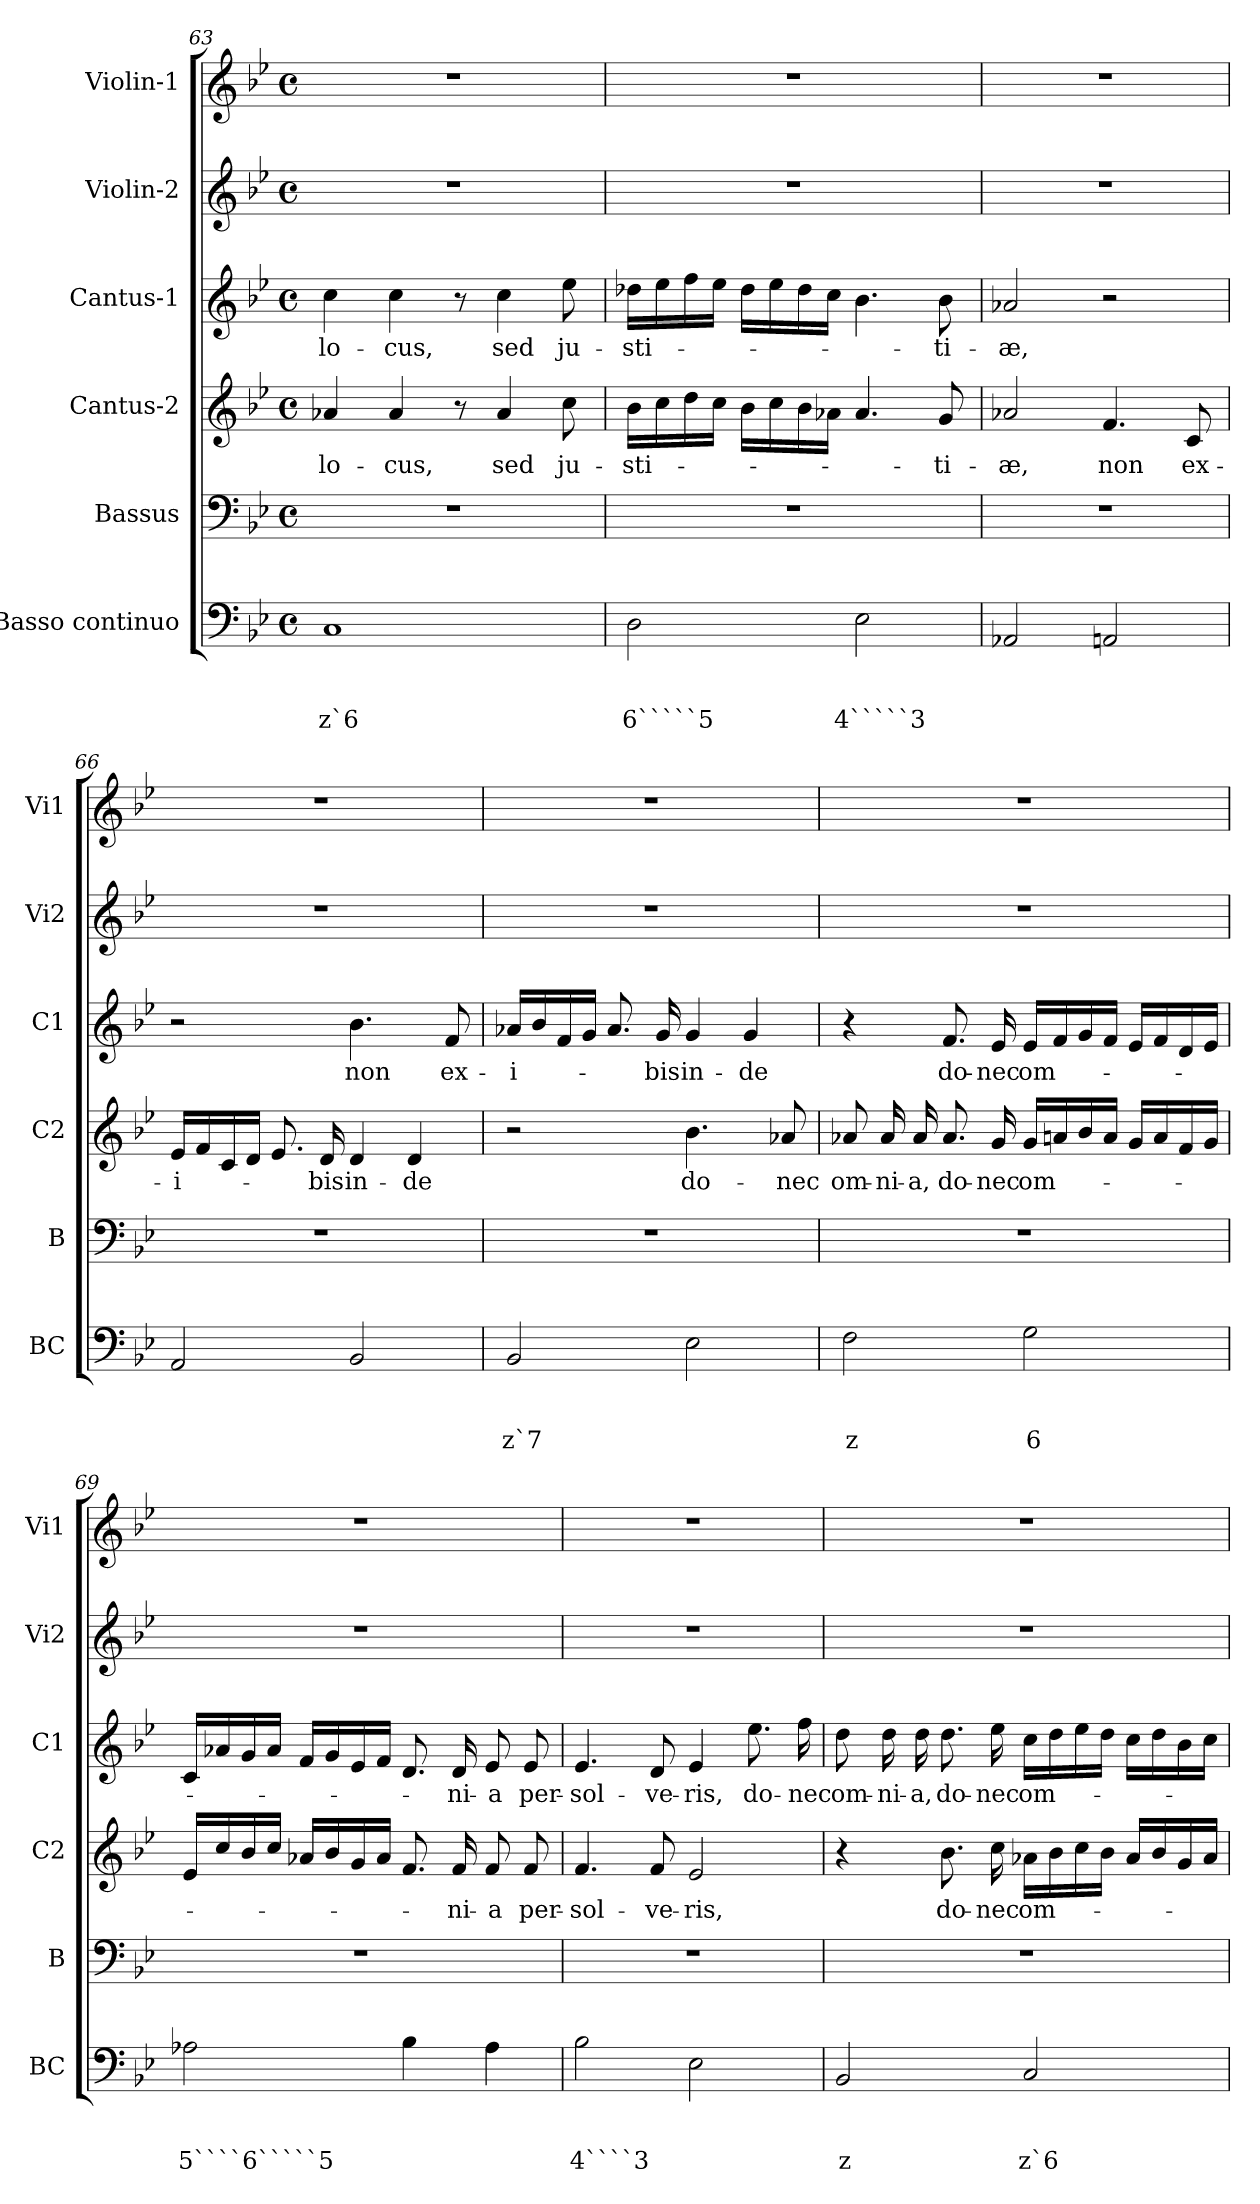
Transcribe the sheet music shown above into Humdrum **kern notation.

**kern	**text	**text	**text	**kern	**kern	**text	**kern	**text	**kern	**kern
*part6	*part6	*part6	*part6	*part5	*part4	*part4	*part3	*part3	*part2	*part1
*staff6	*staff6	*staff6	*staff6	*staff5	*staff4	*staff4	*staff3	*staff3	*staff2	*staff1
*I"Basso continuo	*	*	*	*I"Bassus	*I"Cantus-2	*	*I"Cantus-1	*	*I"Violin-2	*I"Violin-1
*I'BC	*	*	*	*I'B	*I'C2	*	*I'C1	*	*I'Vi2	*I'Vi1
*clefF4	*	*	*	*clefF4	*clefG2	*	*clefG2	*	*clefG2	*clefG2
*k[b-e-]	*	*	*	*k[b-e-]	*k[b-e-]	*	*k[b-e-]	*	*k[b-e-]	*k[b-e-]
*B-:	*	*	*	*B-:	*B-:	*	*B-:	*	*B-:	*B-:
*M4/4	*	*	*	*M4/4	*M4/4	*	*M4/4	*	*M4/4	*M4/4
*met(c)	*	*	*	*met(c)	*met(c)	*	*met(c)	*	*met(c)	*met(c)
=63	=63	=63	=63	=63	=63	=63	=63	=63	=63	=63
!	!	!	!LO:LY:b	!	!	!LO:LY:b	!	!LO:LY:b	!	!
1C	.	.	z`6	1r	4a-X/	lo-	4cc\	lo-	1r	1r
!	!	!	!	!	!	!LO:LY:b	!	!LO:LY:b	!	!
.	.	.	.	.	4a-/	-cus,	4cc\	-cus,	.	.
.	.	.	.	.	8r	.	8r	.	.	.
!	!	!	!	!	!	!LO:LY:b	!	!LO:LY:b	!	!
.	.	.	.	.	4a-/	sed	4cc\	sed	.	.
!	!	!	!	!	!	!LO:LY:b	!	!LO:LY:b	!	!
.	.	.	.	.	8cc\	ju-	8ee-\	ju-	.	.
=64	=64	=64	=64	=64	=64	=64	=64	=64	=64	=64
!	!	!	!LO:LY:b	!	!	!LO:LY:b	!	!LO:LY:b	!	!
2D\	.	.	6`````5	1r	16b-\LL	-sti-	16dd-X\LL	-sti-	1r	1r
.	.	.	.	.	16cc\	.	16ee-\	.	.	.
.	.	.	.	.	16dd\	.	16ff\	.	.	.
.	.	.	.	.	16cc\JJ	.	16ee-\JJ	.	.	.
.	.	.	.	.	16b-\LL	.	16dd-\LL	.	.	.
.	.	.	.	.	16cc\	.	16ee-\	.	.	.
.	.	.	.	.	16b-\	.	16dd-\	.	.	.
.	.	.	.	.	16a-X\JJ	.	16cc\JJ	.	.	.
!	!	!	!LO:LY:b	!	!	!	!	!	!	!
2E-\	.	.	4`````3	.	4.a-/	.	4.b-\	.	.	.
!	!	!	!	!	!	!LO:LY:b	!	!LO:LY:b	!	!
.	.	.	.	.	8g/	-ti-	8b-\	-ti-	.	.
=65	=65	=65	=65	=65	=65	=65	=65	=65	=65	=65
!	!	!	!	!	!	!LO:LY:b	!	!LO:LY:b	!	!
2AA-X/	.	.	.	1r	2a-X/	-æ,	2a-X/	-æ,	1r	1r
!	!	!	!	!	!	!LO:LY:b	!	!	!	!
2AAn/	.	.	.	.	4.f/	non	2r	.	.	.
!	!	!	!	!	!	!LO:LY:b	!	!	!	!
.	.	.	.	.	8c/	ex-	.	.	.	.
!!LO:PB:g=z
=66	=66	=66	=66	=66	=66	=66	=66	=66	=66	=66
!	!	!	!	!	!	!LO:LY:b	!	!	!	!
2AA/	.	.	.	1r	16e-/LL	-i-	2r	.	1r	1r
.	.	.	.	.	16f/	.	.	.	.	.
.	.	.	.	.	16c/	.	.	.	.	.
.	.	.	.	.	16d/JJ	.	.	.	.	.
.	.	.	.	.	8.e-/	.	.	.	.	.
!	!	!	!	!	!	!LO:LY:b	!	!	!	!
.	.	.	.	.	16d/	-bis	.	.	.	.
!	!	!	!	!	!	!LO:LY:b	!	!LO:LY:b	!	!
2BB-/	.	.	.	.	4d/	in-	4.b-\	non	.	.
!	!	!	!	!	!	!LO:LY:b	!	!	!	!
.	.	.	.	.	4d/	-de	.	.	.	.
!	!	!	!	!	!	!	!	!LO:LY:b	!	!
.	.	.	.	.	.	.	8f/	ex-	.	.
=67	=67	=67	=67	=67	=67	=67	=67	=67	=67	=67
!	!	!	!LO:LY:b	!	!	!	!	!LO:LY:b	!	!
2BB-/	.	.	z`7	1r	2r	.	16a-X/LL	-i-	1r	1r
.	.	.	.	.	.	.	16b-/	.	.	.
.	.	.	.	.	.	.	16f/	.	.	.
.	.	.	.	.	.	.	16g/JJ	.	.	.
.	.	.	.	.	.	.	8.a-/	.	.	.
!	!	!	!	!	!	!	!	!LO:LY:b	!	!
.	.	.	.	.	.	.	16g/	-bis	.	.
!	!	!	!	!	!	!LO:LY:b	!	!LO:LY:b	!	!
2E-\	.	.	.	.	4.b-\	do-	4g/	in-	.	.
!	!	!	!	!	!	!	!	!LO:LY:b	!	!
.	.	.	.	.	.	.	4g/	-de	.	.
!	!	!	!	!	!	!LO:LY:b	!	!	!	!
.	.	.	.	.	8a-X/	-nec	.	.	.	.
=68	=68	=68	=68	=68	=68	=68	=68	=68	=68	=68
!	!	!	!LO:LY:b	!	!	!LO:LY:b	!	!	!	!
2F\	.	.	z	1r	8a-X/	om-	4r	.	1r	1r
!	!	!	!	!	!	!LO:LY:b	!	!	!	!
.	.	.	.	.	16a-/	-ni-	.	.	.	.
!	!	!	!	!	!	!LO:LY:b	!	!	!	!
.	.	.	.	.	16a-/	-a,	.	.	.	.
!	!	!	!	!	!	!LO:LY:b	!	!LO:LY:b	!	!
.	.	.	.	.	8.a-/	do-	8.f/	do-	.	.
!	!	!	!	!	!	!LO:LY:b	!	!LO:LY:b	!	!
.	.	.	.	.	16g/	-nec	16e-/	-nec	.	.
!	!	!	!LO:LY:b	!	!	!LO:LY:b	!	!LO:LY:b	!	!
2G\	.	.	6	.	16g/LL	om-	16e-/LL	om-	.	.
.	.	.	.	.	16an/	.	16f/	.	.	.
.	.	.	.	.	16b-/	.	16g/	.	.	.
.	.	.	.	.	16a/JJ	.	16f/JJ	.	.	.
.	.	.	.	.	16g/LL	.	16e-/LL	.	.	.
.	.	.	.	.	16a/	.	16f/	.	.	.
.	.	.	.	.	16f/	.	16d/	.	.	.
.	.	.	.	.	16g/JJ	.	16e-/JJ	.	.	.
=69	=69	=69	=69	=69	=69	=69	=69	=69	=69	=69
!	!	!	!LO:LY:b	!	!	!	!	!	!	!
2A-X\	.	.	5````6`````5	1r	16e-/LL	.	16c/LL	.	1r	1r
.	.	.	.	.	16cc/	.	16a-X/	.	.	.
.	.	.	.	.	16b-/	.	16g/	.	.	.
.	.	.	.	.	16cc/JJ	.	16a-/JJ	.	.	.
.	.	.	.	.	16a-X/LL	.	16f/LL	.	.	.
.	.	.	.	.	16b-/	.	16g/	.	.	.
.	.	.	.	.	16g/	.	16e-/	.	.	.
.	.	.	.	.	16a-/JJ	.	16f/JJ	.	.	.
4B-\	.	.	.	.	8.f/	.	8.d/	.	.	.
!	!	!	!	!	!	!LO:LY:b	!	!LO:LY:b	!	!
.	.	.	.	.	16f/	-ni-	16d/	-ni-	.	.
!	!	!	!	!	!	!LO:LY:b	!	!LO:LY:b	!	!
4A-\	.	.	.	.	8f/	-a	8e-/	-a	.	.
!	!	!	!	!	!	!LO:LY:b	!	!LO:LY:b	!	!
.	.	.	.	.	8f/	per-	8e-/	per-	.	.
!!LO:LB:g=z
=70	=70	=70	=70	=70	=70	=70	=70	=70	=70	=70
!	!	!	!LO:LY:b	!	!	!LO:LY:b	!	!LO:LY:b	!	!
2B-\	.	.	4````3	1r	4.f/	-sol-	4.e-/	-sol-	1r	1r
!	!	!	!	!	!	!LO:LY:b	!	!LO:LY:b	!	!
.	.	.	.	.	8f/	-ve-	8d/	-ve-	.	.
!	!	!	!	!	!	!LO:LY:b	!	!LO:LY:b	!	!
2E-\	.	.	.	.	2e-/	-ris,	4e-/	-ris,	.	.
!	!	!	!	!	!	!	!	!LO:LY:b	!	!
.	.	.	.	.	.	.	8.ee-\	do-	.	.
!	!	!	!	!	!	!	!	!LO:LY:b	!	!
.	.	.	.	.	.	.	16ff\	-nec	.	.
=71	=71	=71	=71	=71	=71	=71	=71	=71	=71	=71
!	!	!	!LO:LY:b	!	!	!	!	!LO:LY:b	!	!
2BB-/	.	.	z	1r	4r	.	8dd\	om-	1r	1r
!	!	!	!	!	!	!	!	!LO:LY:b	!	!
.	.	.	.	.	.	.	16dd\	-ni-	.	.
!	!	!	!	!	!	!	!	!LO:LY:b	!	!
.	.	.	.	.	.	.	16dd\	-a,	.	.
!	!	!	!	!	!	!LO:LY:b	!	!LO:LY:b	!	!
.	.	.	.	.	8.b-\	do-	8.dd\	do-	.	.
!	!	!	!	!	!	!LO:LY:b	!	!LO:LY:b	!	!
.	.	.	.	.	16cc\	-nec	16ee-\	-nec	.	.
!	!	!	!LO:LY:b	!	!	!LO:LY:b	!	!LO:LY:b	!	!
2C/	.	.	z`6	.	16a-X\LL	om-	16cc\LL	om-	.	.
.	.	.	.	.	16b-\	.	16dd\	.	.	.
.	.	.	.	.	16cc\	.	16ee-\	.	.	.
.	.	.	.	.	16b-\JJ	.	16dd\JJ	.	.	.
.	.	.	.	.	16a-/LL	.	16cc\LL	.	.	.
.	.	.	.	.	16b-/	.	16dd\	.	.	.
.	.	.	.	.	16g/	.	16b-\	.	.	.
.	.	.	.	.	16a-/JJ	.	16cc\JJ	.	.	.
=	=	=	=	=	=	=	=	=	=	=
*-	*-	*-	*-	*-	*-	*-	*-	*-	*-	*-
